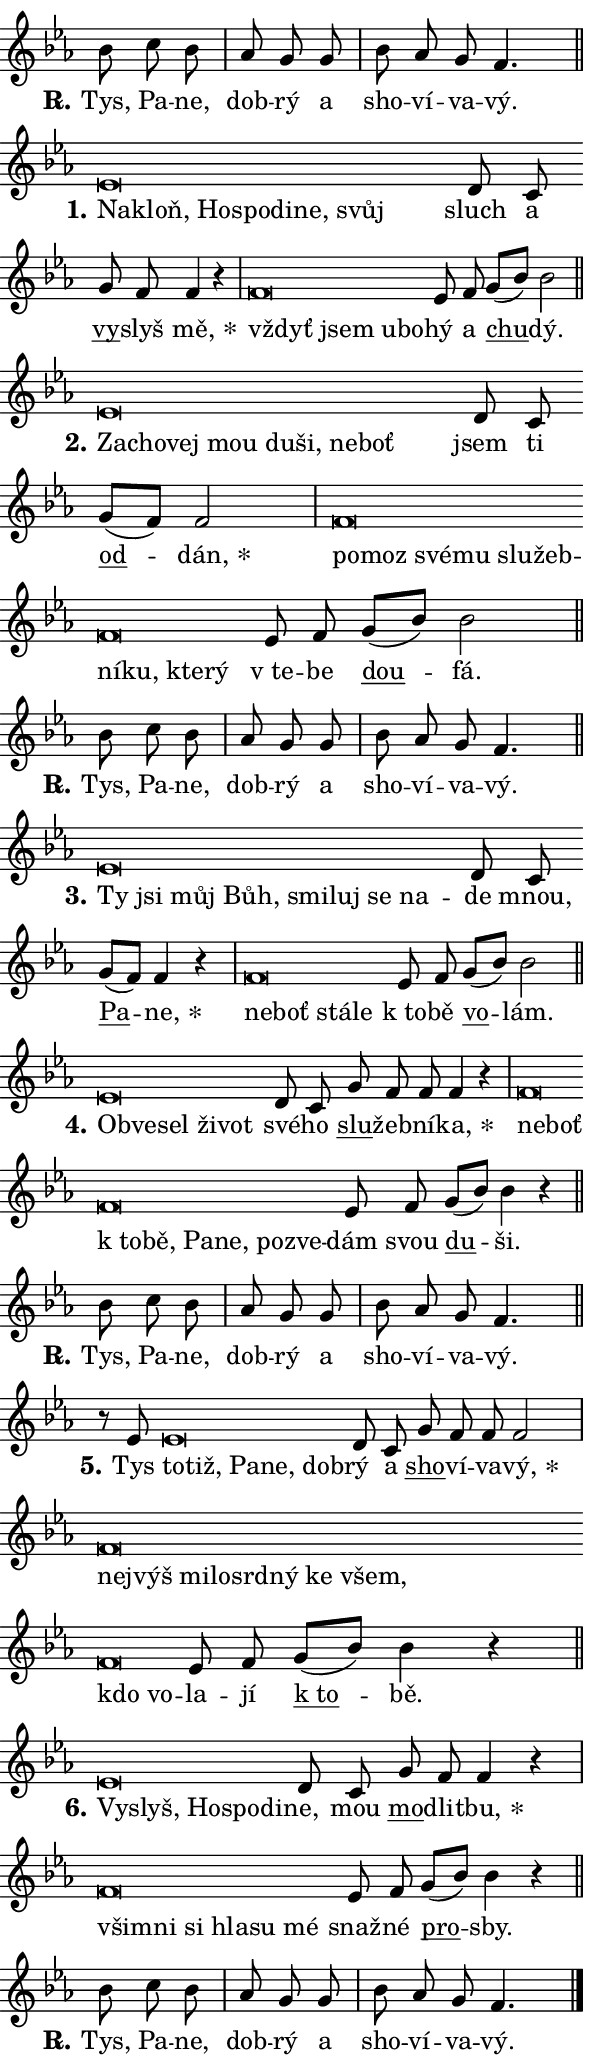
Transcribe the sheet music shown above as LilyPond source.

\version "2.24.0"
\header { tagline = "" }
\paper {
  indent = 0\cm
  top-margin = 0\cm
  right-margin = 0.13\cm % to fit lyric hyphens
  bottom-margin = 0\cm
  left-margin = 0\cm
  paper-width = 10\cm
  page-breaking = #ly:one-page-breaking
  system-system-spacing.basic-distance = #11
  score-system-spacing.basic-distance = #11
  ragged-last = ##f
}


%% Author: Thomas Morley
%% https://lists.gnu.org/archive/html/lilypond-user/2020-05/msg00002.html
#(define (line-position grob)
"Returns position of @var[grob} in current system:
   @code{'start}, if at first time-step
   @code{'end}, if at last time-step
   @code{'middle} otherwise
"
  (let* ((col (ly:item-get-column grob))
         (ln (ly:grob-object col 'left-neighbor))
         (rn (ly:grob-object col 'right-neighbor))
         (col-to-check-left (if (ly:grob? ln) ln col))
         (col-to-check-right (if (ly:grob? rn) rn col))
         (break-dir-left
           (and
             (ly:grob-property col-to-check-left 'non-musical #f)
             (ly:item-break-dir col-to-check-left)))
         (break-dir-right
           (and
             (ly:grob-property col-to-check-right 'non-musical #f)
             (ly:item-break-dir col-to-check-right))))
        (cond ((eqv? 1 break-dir-left) 'start)
              ((eqv? -1 break-dir-right) 'end)
              (else 'middle))))

#(define (tranparent-at-line-position vctor)
  (lambda (grob)
  "Relying on @code{line-position} select the relevant enry from @var{vctor}.
Used to determine transparency,"
    (case (line-position grob)
      ((end) (not (vector-ref vctor 0)))
      ((middle) (not (vector-ref vctor 1)))
      ((start) (not (vector-ref vctor 2))))))

noteHeadBreakVisibility =
#(define-music-function (break-visibility)(vector?)
"Makes @code{NoteHead}s transparent relying on @var{break-visibility}"
#{
  \override NoteHead.transparent =
    #(tranparent-at-line-position break-visibility)
#})

#(define delete-ledgers-for-transparent-note-heads
  (lambda (grob)
    "Reads whether a @code{NoteHead} is transparent.
If so this @code{NoteHead} is removed from @code{'note-heads} from
@var{grob}, which is supposed to be @code{LedgerLineSpanner}.
As a result ledgers are not printed for this @code{NoteHead}"
    (let* ((nhds-array (ly:grob-object grob 'note-heads))
           (nhds-list
             (if (ly:grob-array? nhds-array)
                 (ly:grob-array->list nhds-array)
                 '()))
           ;; Relies on the transparent-property being done before
           ;; Staff.LedgerLineSpanner.after-line-breaking is executed.
           ;; This is fragile ...
           (to-keep
             (remove
               (lambda (nhd)
                 (ly:grob-property nhd 'transparent #f))
               nhds-list)))
      ;; TODO find a better method to iterate over grob-arrays, similiar
      ;; to filter/remove etc for lists
      ;; For now rebuilt from scratch
      (set! (ly:grob-object grob 'note-heads)  '())
      (for-each
        (lambda (nhd)
          (ly:pointer-group-interface::add-grob grob 'note-heads nhd))
        to-keep))))

squashNotes = {
  \override NoteHead.X-extent = #'(-0.2 . 0.2)
  \override NoteHead.Y-extent = #'(-0.75 . 0)
  \override NoteHead.stencil =
    #(lambda (grob)
       (let ((pos (ly:grob-property grob 'staff-position)))
         (begin
           (if (< pos -7) (display "ERROR: Lower brevis then expected\n") (display ""))
           (if (<= pos -6) ly:text-interface::print ly:note-head::print))))
}
unSquashNotes = {
  \revert NoteHead.X-extent
  \revert NoteHead.Y-extent
  \revert NoteHead.stencil
}

hideNotes = \noteHeadBreakVisibility #begin-of-line-visible
unHideNotes = \noteHeadBreakVisibility #all-visible

% work-around for resetting accidentals
% https://lilypond.org/doc/v2.23/Documentation/notation/displaying-rhythms#unmetered-music
cadenzaMeasure = {
  \cadenzaOff
  \partial 1024 s1024
  \cadenzaOn
}

#(define-markup-command (accent layout props text) (markup?)
  "Underline accented syllable"
  (interpret-markup layout props
    #{\markup \override #'(offset . 4.3) \underline { #text }#}))

responsum = \markup \concat {
  "R" \hspace #-1.05 \path #0.1 #'((moveto 0 0.07) (lineto 0.9 0.8)) \hspace #0.05 "."
}

spaceSize = #0.6828661417322834 % exact space size for TeX Gyre Schola

\layout {
  \context {
    \Staff
    \remove "Time_signature_engraver"
    \override LedgerLineSpanner.after-line-breaking = #delete-ledgers-for-transparent-note-heads
  }
  \context {
    \Lyrics {
      \override LyricSpace.minimum-distance = \spaceSize
      \override LyricText.font-name = #"TeX Gyre Schola"
      \override LyricText.font-size = 1
      \override StanzaNumber.font-name = #"TeX Gyre Schola Bold"
      \override StanzaNumber.font-size = 1
    }
  }
  \context {
    \Score 
    \override NoteHead.text =
      #(lambda (grob) 
        (let ((pos (ly:grob-property grob 'staff-position)))
          #{\markup {
            \combine
              \halign #-0.55 \raise #(if (= pos -6) 0 0.5) \override #'(thickness . 2) \draw-line #'(3.2 . 0)
              \musicglyph "noteheads.sM1"
          }#}))
  }
}

% magnetic-lyrics.ily
%
%   written by
%     Jean Abou Samra <jean@abou-samra.fr>
%     Werner Lemberg <wl@gnu.org>
%
%   adapted by
%     Jiri Hon <jiri.hon@gmail.com>
%
% Version 2022-Apr-15

% https://www.mail-archive.com/lilypond-user@gnu.org/msg149350.html

#(define (Left_hyphen_pointer_engraver context)
   "Collect syllable-hyphen-syllable occurrences in lyrics and store
them in properties.  This engraver only looks to the left.  For
example, if the lyrics input is @code{foo -- bar}, it does the
following.

@itemize @bullet
@item
Set the @code{text} property of the @code{LyricHyphen} grob between
@q{foo} and @q{bar} to @code{foo}.

@item
Set the @code{left-hyphen} property of the @code{LyricText} grob with
text @q{foo} to the @code{LyricHyphen} grob between @q{foo} and
@q{bar}.
@end itemize

Use this auxiliary engraver in combination with the
@code{lyric-@/text::@/apply-@/magnetic-@/offset!} hook."
   (let ((hyphen #f)
         (text #f))
     (make-engraver
      (acknowledgers
       ((lyric-syllable-interface engraver grob source-engraver)
        (set! text grob)))
      (end-acknowledgers
       ((lyric-hyphen-interface engraver grob source-engraver)
        ;(when (not (grob::has-interface grob 'lyric-space-interface))
          (set! hyphen grob)));)
      ((stop-translation-timestep engraver)
       (when (and text hyphen)
         (ly:grob-set-object! text 'left-hyphen hyphen))
       (set! text #f)
       (set! hyphen #f)))))

#(define (lyric-text::apply-magnetic-offset! grob)
   "If the space between two syllables is less than the value in
property @code{LyricText@/.details@/.squash-threshold}, move the right
syllable to the left so that it gets concatenated with the left
syllable.

Use this function as a hook for
@code{LyricText@/.after-@/line-@/breaking} if the
@code{Left_@/hyphen_@/pointer_@/engraver} is active."
   (let ((hyphen (ly:grob-object grob 'left-hyphen #f)))
     (when hyphen
       (let ((left-text (ly:spanner-bound hyphen LEFT)))
         (when (grob::has-interface left-text 'lyric-syllable-interface)
           (let* ((common (ly:grob-common-refpoint grob left-text X))
                  (this-x-ext (ly:grob-extent grob common X))
                  (left-x-ext
                   (begin
                     ;; Trigger magnetism for left-text.
                     (ly:grob-property left-text 'after-line-breaking)
                     (ly:grob-extent left-text common X)))
                  ;; `delta` is the gap width between two syllables.
                  (delta (- (interval-start this-x-ext)
                            (interval-end left-x-ext)))
                  (details (ly:grob-property grob 'details))
                  (threshold (assoc-get 'squash-threshold details 0.2)))
             (when (< delta threshold)
               (let* (;; We have to manipulate the input text so that
                      ;; ligatures crossing syllable boundaries are not
                      ;; disabled.  For languages based on the Latin
                      ;; script this is essentially a beautification.
                      ;; However, for non-Western scripts it can be a
                      ;; necessity.
                      (lt (ly:grob-property left-text 'text))
                      (rt (ly:grob-property grob 'text))
                      (is-space (grob::has-interface hyphen 'lyric-space-interface))
                      (space (if is-space " " ""))
                      (extra-delta (if is-space spaceSize 0))
                      ;; Append new syllable.
                      (ltrt-space (if (and (string? lt) (string? rt))
                                (string-append lt space rt)
                                (make-concat-markup (list lt space rt))))
                      ;; Right-align `ltrt` to the right side.
                      (ltrt-space-markup (grob-interpret-markup
                               grob
                               (make-translate-markup
                                (cons (interval-length this-x-ext) 0)
                                (make-right-align-markup ltrt-space)))))
                 (begin
                   ;; Don't print `left-text`.
                   (ly:grob-set-property! left-text 'stencil #f)
                   ;; Set text and stencil (which holds all collected
                   ;; syllables so far) and shift it to the left.
                   (ly:grob-set-property! grob 'text ltrt-space)
                   (ly:grob-set-property! grob 'stencil ltrt-space-markup)
                   (ly:grob-translate-axis! grob (- (- delta extra-delta)) X))))))))))


#(define (lyric-hyphen::displace-bounds-first grob)
   ;; Make very sure this callback isn't triggered too early.
   (let ((left (ly:spanner-bound grob LEFT))
         (right (ly:spanner-bound grob RIGHT)))
     (ly:grob-property left 'after-line-breaking)
     (ly:grob-property right 'after-line-breaking)
     (ly:lyric-hyphen::print grob)))

squashThreshold = #0.4

\layout {
  \context {
    \Lyrics
    \consists #Left_hyphen_pointer_engraver
    \override LyricText.after-line-breaking =
      #lyric-text::apply-magnetic-offset!
    \override LyricHyphen.stencil = #lyric-hyphen::displace-bounds-first
    \override LyricText.details.squash-threshold = \squashThreshold
    \override LyricHyphen.minimum-distance = 0
    \override LyricHyphen.minimum-length = \squashThreshold
  }
}

squashText = \override LyricText.details.squash-threshold = 9999
unSquashText = \override LyricText.details.squash-threshold = \squashThreshold

leftText = \override LyricText.self-alignment-X = #LEFT
unLeftText = \revert LyricText.self-alignment-X

starOffset = #(lambda (grob) 
                (let ((x_offset (ly:self-alignment-interface::aligned-on-x-parent grob)))
                  (if (= x_offset 0) 0 (+ x_offset 1.2))))

star = #(define-music-function (syllable)(string?)
"Append star separator at the end of a syllable"
#{
  \once \override LyricText.X-offset = #starOffset
  \lyricmode { \markup {
    #syllable
    \override #'((font-name . "TeX Gyre Schola Bold")) \hspace #0.2 \lower #0.65 \larger "*"
  } }
#})

starAccent = #(define-music-function (syllable)(string?)
"Append star separator at the end of a syllable and make accent"
#{
  \once \override LyricText.X-offset = #starOffset
  \lyricmode { \markup {
    \accent #syllable
    \override #'((font-name . "TeX Gyre Schola Bold")) \hspace #0.2 \lower #0.65 \larger "*"
  } }
#})

breath = #(define-music-function (syllable)(string?)
"Append breathing indicator at the end of a syllable"
#{
  \lyricmode { \markup { #syllable "+" } }
#})

optionalBreath = #(define-music-function (syllable)(string?)
"Append optional breathing indicator at the end of a syllable"
#{
  \lyricmode { \markup { #syllable "(+)" } }
#})


\score {
    <<
        \new Voice = "melody" { \cadenzaOn \key es \major \relative { bes'8 c bes \cadenzaMeasure \bar "|" as g g \cadenzaMeasure \bar "|" bes as g f4. \cadenzaMeasure \bar "||" \break } }
        \new Lyrics \lyricsto "melody" { \lyricmode { \set stanza = \responsum
Tys, Pa -- ne, dob -- rý a sho -- ví -- va -- vý. } }
    >>
    \layout {}
}

\score {
    <<
        \new Voice = "melody" { \cadenzaOn \key es \major \relative { \squashNotes es'\breve*1/16 \hideNotes \breve*1/16 \bar "" \breve*1/16 \bar "" \breve*1/16 \bar "" \breve*1/16 \bar "" \breve*1/16 \breve*1/16 \bar "" \unHideNotes \unSquashNotes d8 c \bar "" g' f f4 r \cadenzaMeasure \bar "|" \squashNotes f\breve*1/16 \hideNotes \breve*1/16 \bar "" \breve*1/16 \breve*1/16 \bar "" \unHideNotes \unSquashNotes es8 f \bar "" g[( bes)] bes2 \cadenzaMeasure \bar "||" \break } }
        \new Lyrics \lyricsto "melody" { \lyricmode { \set stanza = "1."
\leftText Na -- \squashText kloň, Ho -- spo -- di -- ne, svůj \unLeftText \unSquashText sluch a \markup \accent vy -- slyš \star mě, \leftText vždyť \squashText jsem u -- bo -- \unLeftText \unSquashText hý a \markup \accent chu -- dý. } }
    >>
    \layout {}
}

\score {
    <<
        \new Voice = "melody" { \cadenzaOn \key es \major \relative { \squashNotes es'\breve*1/16 \hideNotes \breve*1/16 \bar "" \breve*1/16 \bar "" \breve*1/16 \bar "" \breve*1/16 \bar "" \breve*1/16 \bar "" \breve*1/16 \breve*1/16 \bar "" \unHideNotes \unSquashNotes d8 c \bar "" g'[( f)] f2 \cadenzaMeasure \bar "|" \squashNotes f\breve*1/16 \hideNotes \breve*1/16 \bar "" \breve*1/16 \bar "" \breve*1/16 \bar "" \breve*1/16 \bar "" \breve*1/16 \bar "" \breve*1/16 \bar "" \breve*1/16 \bar "" \breve*1/16 \breve*1/16 \bar "" \unHideNotes \unSquashNotes es8 f \bar "" g[( bes)] bes2 \cadenzaMeasure \bar "||" \break } }
        \new Lyrics \lyricsto "melody" { \lyricmode { \set stanza = "2."
\leftText Za -- \squashText cho -- vej mou du -- ši, ne -- boť \unLeftText \unSquashText jsem ti \markup \accent od -- \star dán, \leftText po -- \squashText moz své -- mu slu -- žeb -- ní -- ku, kte -- rý \unLeftText \unSquashText "v te" -- be \markup \accent dou -- fá. } }
    >>
    \layout {}
}

\score {
    <<
        \new Voice = "melody" { \cadenzaOn \key es \major \relative { bes'8 c bes \cadenzaMeasure \bar "|" as g g \cadenzaMeasure \bar "|" bes as g f4. \cadenzaMeasure \bar "||" \break } }
        \new Lyrics \lyricsto "melody" { \lyricmode { \set stanza = \responsum
Tys, Pa -- ne, dob -- rý a sho -- ví -- va -- vý. } }
    >>
    \layout {}
}

\score {
    <<
        \new Voice = "melody" { \cadenzaOn \key es \major \relative { \squashNotes es'\breve*1/16 \hideNotes \breve*1/16 \bar "" \breve*1/16 \bar "" \breve*1/16 \bar "" \breve*1/16 \bar "" \breve*1/16 \bar "" \breve*1/16 \breve*1/16 \bar "" \unHideNotes \unSquashNotes d8 c \bar "" g'[( f)] f4 r \cadenzaMeasure \bar "|" \squashNotes f\breve*1/16 \hideNotes \breve*1/16 \bar "" \breve*1/16 \breve*1/16 \bar "" \unHideNotes \unSquashNotes es8 f \bar "" g[( bes)] bes2 \cadenzaMeasure \bar "||" \break } }
        \new Lyrics \lyricsto "melody" { \lyricmode { \set stanza = "3."
\leftText Ty \squashText jsi můj Bůh, smi -- luj se na -- \unLeftText \unSquashText de mnou, \markup \accent Pa -- \star ne, \leftText ne -- \squashText boť stá -- le \unLeftText \unSquashText "k to" -- bě \markup \accent vo -- lám. } }
    >>
    \layout {}
}

\score {
    <<
        \new Voice = "melody" { \cadenzaOn \key es \major \relative { \squashNotes es'\breve*1/16 \hideNotes \breve*1/16 \bar "" \breve*1/16 \bar "" \breve*1/16 \breve*1/16 \bar "" \unHideNotes \unSquashNotes d8 c \bar "" g' f f f4 r \cadenzaMeasure \bar "|" \squashNotes f\breve*1/16 \hideNotes \breve*1/16 \bar "" \breve*1/16 \bar "" \breve*1/16 \bar "" \breve*1/16 \bar "" \breve*1/16 \bar "" \breve*1/16 \breve*1/16 \bar "" \unHideNotes \unSquashNotes es8 f \bar "" g[( bes)] bes4 r \cadenzaMeasure \bar "||" \break } }
        \new Lyrics \lyricsto "melody" { \lyricmode { \set stanza = "4."
\leftText Ob -- \squashText ve -- sel ži -- vot \unLeftText \unSquashText své -- ho \markup \accent slu -- žeb -- ní -- \star ka, \leftText ne -- \squashText boť "k to" -- bě, Pa -- ne, po -- zve -- \unLeftText \unSquashText dám svou \markup \accent du -- ši. } }
    >>
    \layout {}
}

\score {
    <<
        \new Voice = "melody" { \cadenzaOn \key es \major \relative { bes'8 c bes \cadenzaMeasure \bar "|" as g g \cadenzaMeasure \bar "|" bes as g f4. \cadenzaMeasure \bar "||" \break } }
        \new Lyrics \lyricsto "melody" { \lyricmode { \set stanza = \responsum
Tys, Pa -- ne, dob -- rý a sho -- ví -- va -- vý. } }
    >>
    \layout {}
}

\score {
    <<
        \new Voice = "melody" { \cadenzaOn \key es \major \relative { r8 es' \squashNotes es\breve*1/16 \hideNotes \breve*1/16 \bar "" \breve*1/16 \bar "" \breve*1/16 \breve*1/16 \bar "" \unHideNotes \unSquashNotes d8 c \bar "" g' f f f2 \cadenzaMeasure \bar "|" \squashNotes f\breve*1/16 \hideNotes \breve*1/16 \bar "" \breve*1/16 \bar "" \breve*1/16 \bar "" \breve*1/16 \bar "" \breve*1/16 \bar "" \breve*1/16 \bar "" \breve*1/16 \bar "" \breve*1/16 \breve*1/16 \bar "" \unHideNotes \unSquashNotes es8 f \bar "" g[( bes)] bes4 r \cadenzaMeasure \bar "||" \break } }
        \new Lyrics \lyricsto "melody" { \lyricmode { \set stanza = "5."
Tys \leftText to -- \squashText tiž, Pa -- ne, dob -- \unLeftText \unSquashText rý a \markup \accent sho -- ví -- va -- \star vý, \leftText nej -- \squashText výš mi -- lo -- srd -- ný ke všem, kdo vo -- \unLeftText \unSquashText la -- jí \markup \accent "k to" -- bě. } }
    >>
    \layout {}
}

\score {
    <<
        \new Voice = "melody" { \cadenzaOn \key es \major \relative { \squashNotes es'\breve*1/16 \hideNotes \breve*1/16 \bar "" \breve*1/16 \bar "" \breve*1/16 \breve*1/16 \bar "" \unHideNotes \unSquashNotes d8 c \bar "" g' f f4 r \cadenzaMeasure \bar "|" \squashNotes f\breve*1/16 \hideNotes \breve*1/16 \bar "" \breve*1/16 \bar "" \breve*1/16 \bar "" \breve*1/16 \breve*1/16 \bar "" \unHideNotes \unSquashNotes es8 f \bar "" g[( bes)] bes4 r \cadenzaMeasure \bar "||" \break } }
        \new Lyrics \lyricsto "melody" { \lyricmode { \set stanza = "6."
\leftText Vy -- \squashText slyš, Ho -- spo -- di -- \unLeftText \unSquashText ne, mou \markup \accent mo -- dlit -- \star bu, \leftText všim -- \squashText ni si hla -- su mé \unLeftText \unSquashText snaž -- né \markup \accent pro -- sby. } }
    >>
    \layout {}
}

\score {
    <<
        \new Voice = "melody" { \cadenzaOn \key es \major \relative { bes'8 c bes \cadenzaMeasure \bar "|" as g g \cadenzaMeasure \bar "|" bes as g f4. \cadenzaMeasure \bar "||" \break } \bar "|." }
        \new Lyrics \lyricsto "melody" { \lyricmode { \set stanza = \responsum
Tys, Pa -- ne, dob -- rý a sho -- ví -- va -- vý. } }
    >>
    \layout {}
}
